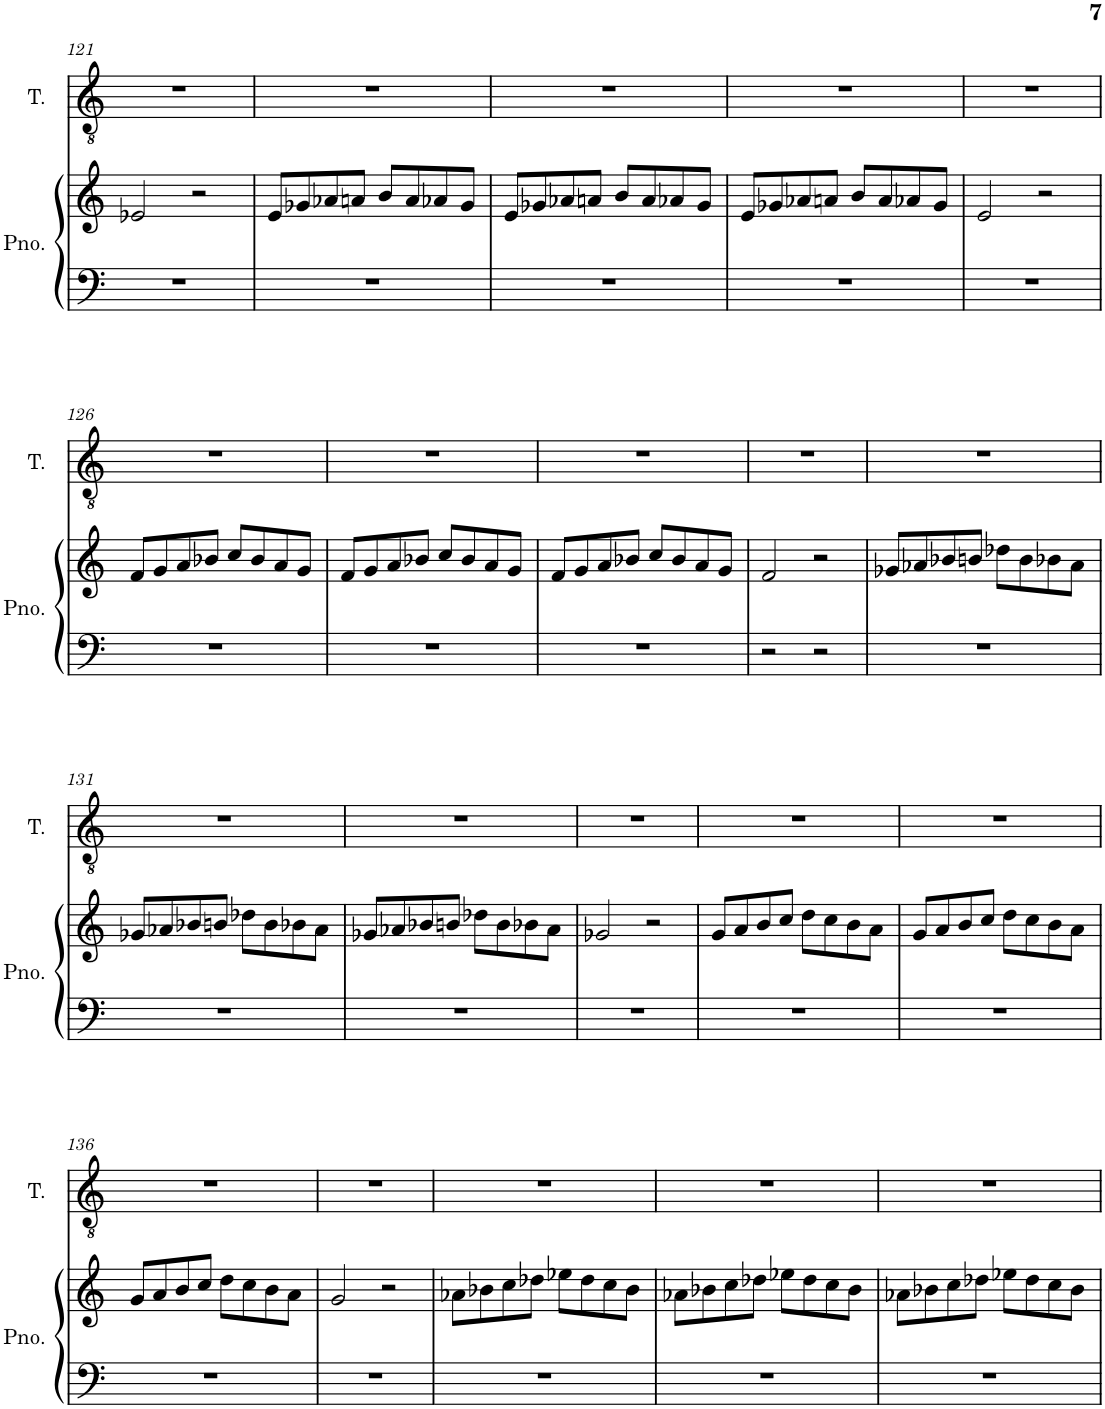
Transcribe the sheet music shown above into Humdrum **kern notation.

**kern	**kern	**kern
*part2	*part2	*part1
*staff3	*staff2	*staff1
*I"Piano	*	*I"Tenor
*I'Pno.	*	*I'T.
!!LO:PB:g=z
*clefF4	*clefG2	*clefGv2
*k[]	*k[]	*k[]
*M4/4	*M4/4	*M4/4
=121	=121	=121
1r	2e-X/	1r
.	2r	.
=122	=122	=122
1r	8e/L	1r
.	8g-X/	.
.	8a-X/	.
.	8an/J	.
.	8b/L	.
.	8a/	.
.	8a-X/	.
.	8g-/J	.
=123	=123	=123
1r	8e/L	1r
.	8g-X/	.
.	8a-X/	.
.	8an/J	.
.	8b/L	.
.	8a/	.
.	8a-X/	.
.	8g-/J	.
=124	=124	=124
1r	8e/L	1r
.	8g-X/	.
.	8a-X/	.
.	8an/J	.
.	8b/L	.
.	8a/	.
.	8a-X/	.
.	8g-/J	.
=125	=125	=125
1r	2e/	1r
.	2r	.
!!LO:LB:g=z
=126	=126	=126
1r	8f/L	1r
.	8g/	.
.	8a/	.
.	8b-X/J	.
.	8cc/L	.
.	8b-/	.
.	8a/	.
.	8g/J	.
=127	=127	=127
1r	8f/L	1r
.	8g/	.
.	8a/	.
.	8b-X/J	.
.	8cc/L	.
.	8b-/	.
.	8a/	.
.	8g/J	.
=128	=128	=128
1r	8f/L	1r
.	8g/	.
.	8a/	.
.	8b-X/J	.
.	8cc/L	.
.	8b-/	.
.	8a/	.
.	8g/J	.
=129	=129	=129
2r	2f/	1r
2r	2r	.
=130	=130	=130
1r	8g-X/L	1r
.	8a-X/	.
.	8b-X/	.
.	8bn/J	.
.	8dd-X\L	.
.	8b\	.
.	8b-X\	.
.	8a-\J	.
!!LO:LB:g=z
=131	=131	=131
1r	8g-X/L	1r
.	8a-X/	.
.	8b-X/	.
.	8bn/J	.
.	8dd-X\L	.
.	8b\	.
.	8b-X\	.
.	8a-\J	.
=132	=132	=132
1r	8g-X/L	1r
.	8a-X/	.
.	8b-X/	.
.	8bn/J	.
.	8dd-X\L	.
.	8b\	.
.	8b-X\	.
.	8a-\J	.
=133	=133	=133
1r	2g-X/	1r
.	2r	.
=134	=134	=134
1r	8g/L	1r
.	8a/	.
.	8b/	.
.	8cc/J	.
.	8dd\L	.
.	8cc\	.
.	8b\	.
.	8a\J	.
=135	=135	=135
1r	8g/L	1r
.	8a/	.
.	8b/	.
.	8cc/J	.
.	8dd\L	.
.	8cc\	.
.	8b\	.
.	8a\J	.
!!LO:LB:g=z
=136	=136	=136
1r	8g/L	1r
.	8a/	.
.	8b/	.
.	8cc/J	.
.	8dd\L	.
.	8cc\	.
.	8b\	.
.	8a\J	.
=137	=137	=137
1r	2g/	1r
.	2r	.
=138	=138	=138
1r	8a-X\L	1r
.	8b-X\	.
.	8cc\	.
.	8dd-X\J	.
.	8ee-X\L	.
.	8dd-\	.
.	8cc\	.
.	8b-\J	.
=139	=139	=139
1r	8a-X\L	1r
.	8b-X\	.
.	8cc\	.
.	8dd-X\J	.
.	8ee-X\L	.
.	8dd-\	.
.	8cc\	.
.	8b-\J	.
=140	=140	=140
1r	8a-X\L	1r
.	8b-X\	.
.	8cc\	.
.	8dd-X\J	.
.	8ee-X\L	.
.	8dd-\	.
.	8cc\	.
.	8b-\J	.
=	=	=
*-	*-	*-
